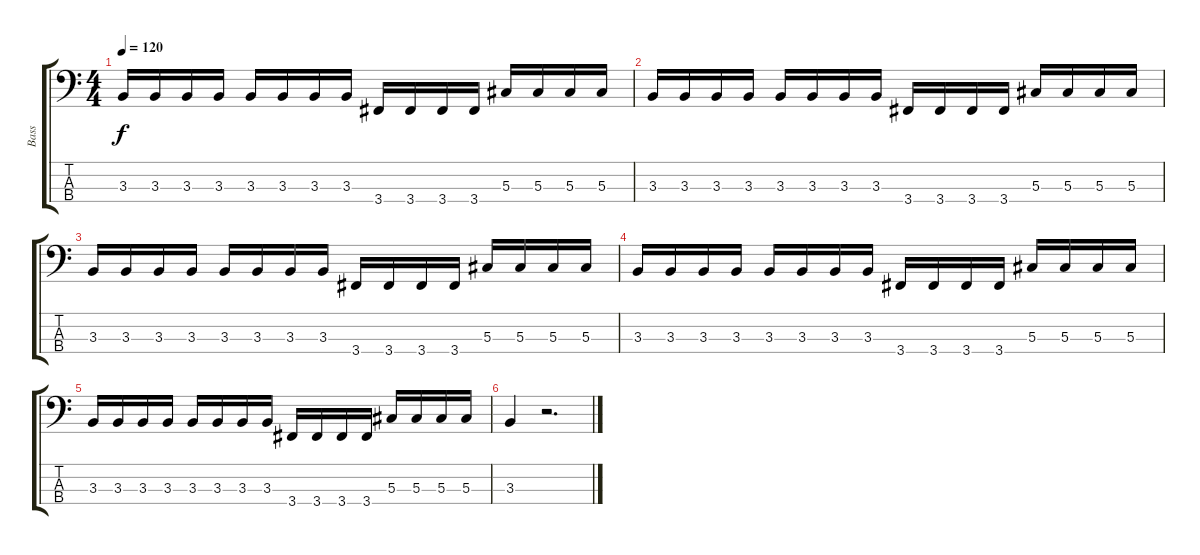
\track ("Bass" "Bass") {instrument electricbassfinger}
\staff {score tabs}
\tuning (Gb2 Db2 Ab1 Eb1) {hide}
\ts (4 4)
\tempo 120
\clef f4
\ks c
3.3.16{dy f} 3.3.16 3.3.16 3.3.16 3.3.16 3.3.16 3.3.16 3.3.16 3.4.16 3.4.16 3.4.16 3.4.16 5.3.16 5.3.16 5.3.16 5.3.16 |
3.3.16 3.3.16 3.3.16 3.3.16 3.3.16 3.3.16 3.3.16 3.3.16 3.4.16 3.4.16 3.4.16 3.4.16 5.3.16 5.3.16 5.3.16 5.3.16 |
3.3.16 3.3.16 3.3.16 3.3.16 3.3.16 3.3.16 3.3.16 3.3.16 3.4.16 3.4.16 3.4.16 3.4.16 5.3.16 5.3.16 5.3.16 5.3.16 |
3.3.16 3.3.16 3.3.16 3.3.16 3.3.16 3.3.16 3.3.16 3.3.16 3.4.16 3.4.16 3.4.16 3.4.16 5.3.16 5.3.16 5.3.16 5.3.16 |
3.3.16 3.3.16 3.3.16 3.3.16 3.3.16 3.3.16 3.3.16 3.3.16 3.4.16 3.4.16 3.4.16 3.4.16 5.3.16 5.3.16 5.3.16 5.3.16 |
3.3.4 r.2{d}
